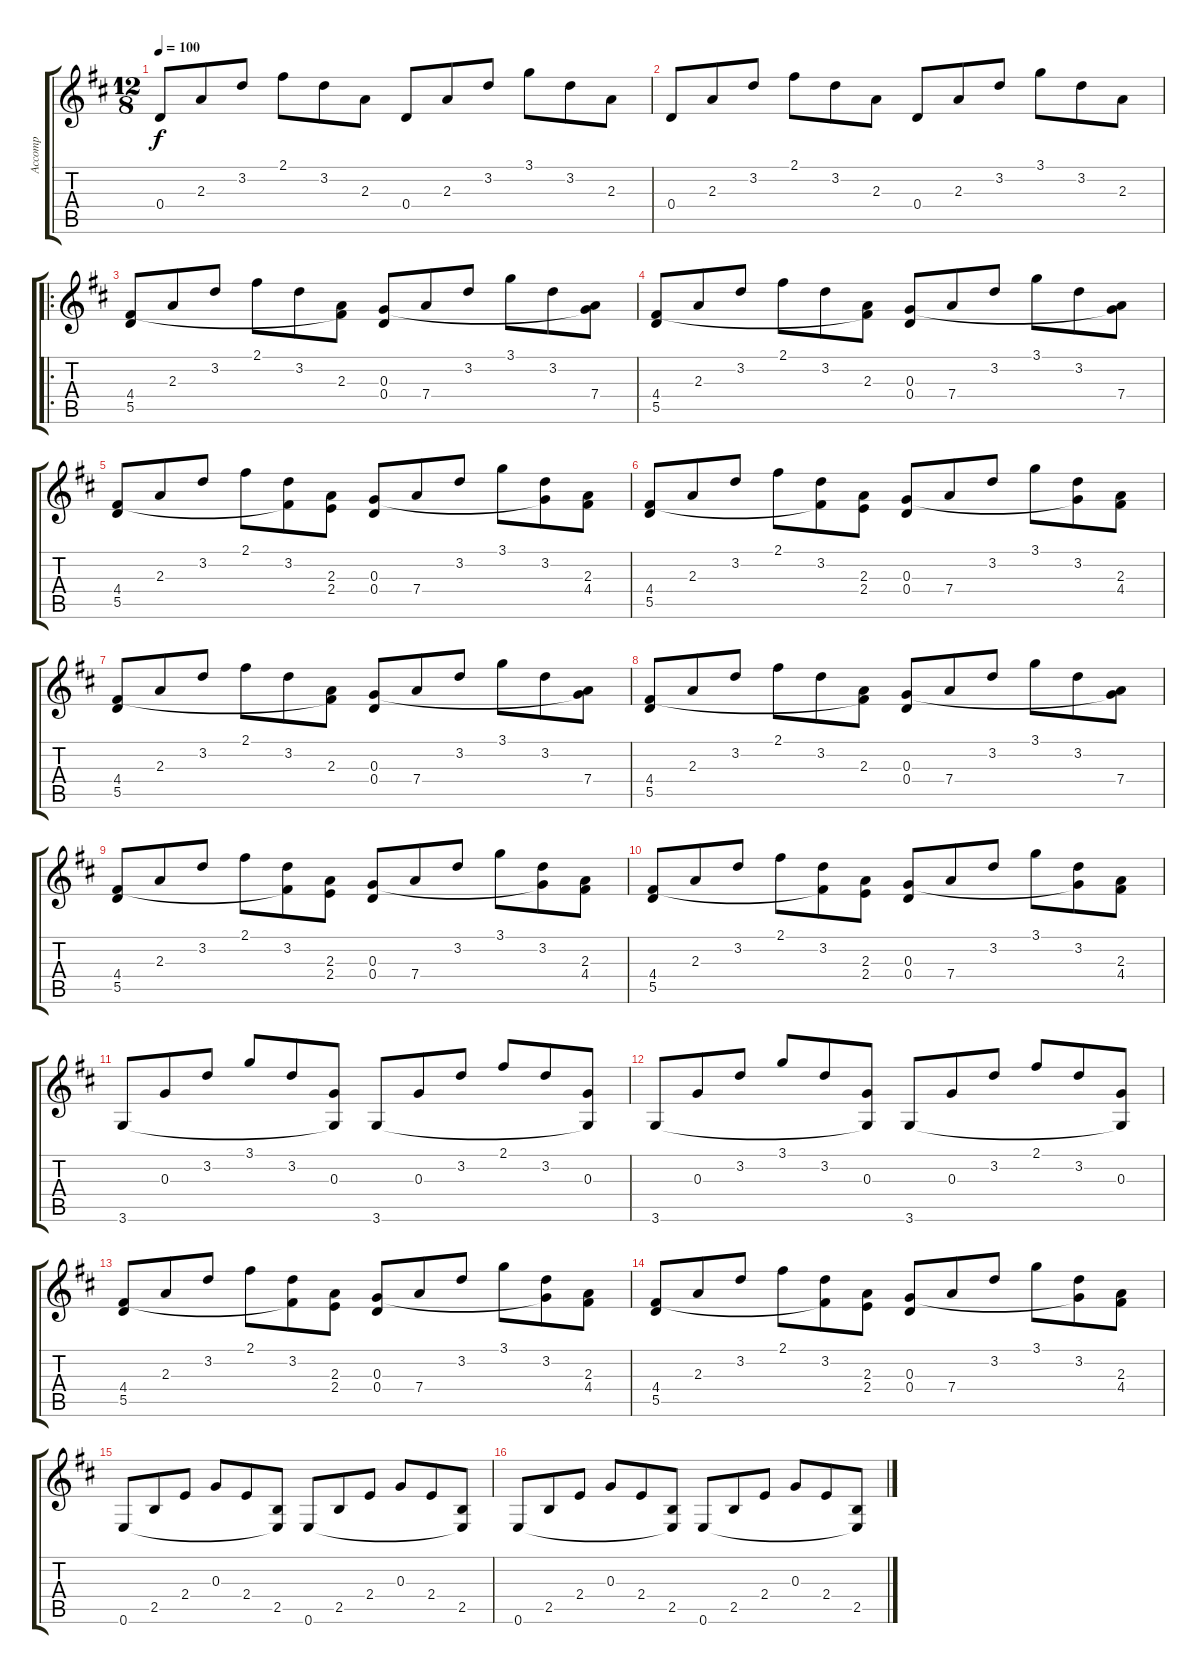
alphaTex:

\track ("Accomp" "Accomp") {instrument electricguitarjazz}
\staff {score tabs}
\tuning (E4 B3 G3 D3 A2 E2) {hide}
\ts (12 8)
\tempo 100
\clef g2
\ks d
0.4.8{dy f instrument electricguitarjazz} 2.3.8 3.2.8 2.1.8 3.2.8 2.3.8 0.4.8 2.3.8 3.2.8 3.1.8 3.2.8 2.3.8 |
0.4.8 2.3.8 3.2.8 2.1.8 3.2.8 2.3.8 0.4.8 2.3.8 3.2.8 3.1.8 3.2.8 2.3.8 |
\ro
(4.4 5.5).8 2.3.8 3.2.8 2.1.8 3.2.8 (2.3 4.4{t}).8 (0.3 0.4).8 7.4.8 3.2.8 3.1.8 3.2.8 (0.3{t} 7.4).8 |
(4.4 5.5).8 2.3.8 3.2.8 2.1.8 3.2.8 (2.3 4.4{t}).8 (0.3 0.4).8 7.4.8 3.2.8 3.1.8 3.2.8 (0.3{t} 7.4).8 |
(4.4 5.5).8 2.3.8 3.2.8 2.1.8 (3.2 4.4{t}).8 (2.3 2.4).8 (0.3 0.4).8 7.4.8 3.2.8 3.1.8 (3.2 0.3{t}).8 (2.3 4.4).8 |
(4.4 5.5).8 2.3.8 3.2.8 2.1.8 (3.2 4.4{t}).8 (2.3 2.4).8 (0.3 0.4).8 7.4.8 3.2.8 3.1.8 (3.2 0.3{t}).8 (2.3 4.4).8 |
(4.4 5.5).8 2.3.8 3.2.8 2.1.8 3.2.8 (2.3 4.4{t}).8 (0.3 0.4).8 7.4.8 3.2.8 3.1.8 3.2.8 (0.3{t} 7.4).8 |
(4.4 5.5).8 2.3.8 3.2.8 2.1.8 3.2.8 (2.3 4.4{t}).8 (0.3 0.4).8 7.4.8 3.2.8 3.1.8 3.2.8 (0.3{t} 7.4).8 |
(4.4 5.5).8 2.3.8 3.2.8 2.1.8 (3.2 4.4{t}).8 (2.3 2.4).8 (0.3 0.4).8 7.4.8 3.2.8 3.1.8 (3.2 0.3{t}).8 (2.3 4.4).8 |
(4.4 5.5).8 2.3.8 3.2.8 2.1.8 (3.2 4.4{t}).8 (2.3 2.4).8 (0.3 0.4).8 7.4.8 3.2.8 3.1.8 (3.2 0.3{t}).8 (2.3 4.4).8 |
3.6.8 0.3.8 3.2.8 3.1.8 3.2.8 (0.3 3.6{t}).8 3.6.8 0.3.8 3.2.8 2.1.8 3.2.8 (0.3 3.6{t}).8 |
3.6.8 0.3.8 3.2.8 3.1.8 3.2.8 (0.3 3.6{t}).8 3.6.8 0.3.8 3.2.8 2.1.8 3.2.8 (0.3 3.6{t}).8 |
(4.4 5.5).8 2.3.8 3.2.8 2.1.8 (3.2 4.4{t}).8 (2.3 2.4).8 (0.3 0.4).8 7.4.8 3.2.8 3.1.8 (3.2 0.3{t}).8 (2.3 4.4).8 |
(4.4 5.5).8 2.3.8 3.2.8 2.1.8 (3.2 4.4{t}).8 (2.3 2.4).8 (0.3 0.4).8 7.4.8 3.2.8 3.1.8 (3.2 0.3{t}).8 (2.3 4.4).8 |
0.6.8 2.5.8 2.4.8 0.3.8 2.4.8 (2.5 0.6{t}).8 0.6.8 2.5.8 2.4.8 0.3.8 2.4.8 (2.5 0.6{t}).8 |
0.6.8 2.5.8 2.4.8 0.3.8 2.4.8 (2.5 0.6{t}).8 0.6.8 2.5.8 2.4.8 0.3.8 2.4.8 (2.5 0.6{t}).8
